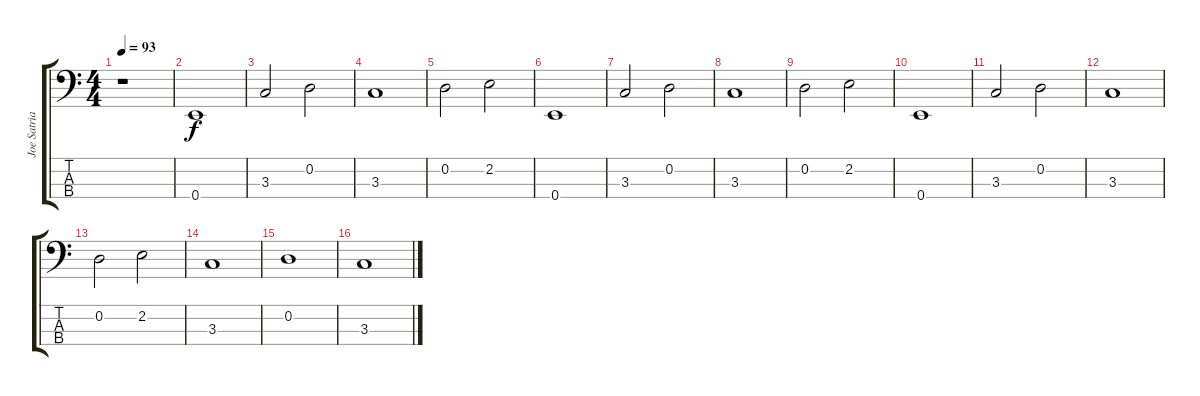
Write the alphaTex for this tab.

\track ("Joe Satriani" "Joe Satria") {instrument electricbassfinger}
\staff {score tabs}
\tuning (G2 D2 A1 E1) {hide}
\ts (4 4)
\tempo 93
\clef f4
\ks c
r.1{dy f} |
0.4.1 |
3.3.2 0.2.2 |
3.3.1 |
0.2.2 2.2.2 |
0.4.1 |
3.3.2 0.2.2 |
3.3.1 |
0.2.2 2.2.2 |
0.4.1 |
3.3.2 0.2.2 |
3.3.1 |
0.2.2 2.2.2 |
3.3.1 |
0.2.1 |
3.3.1
